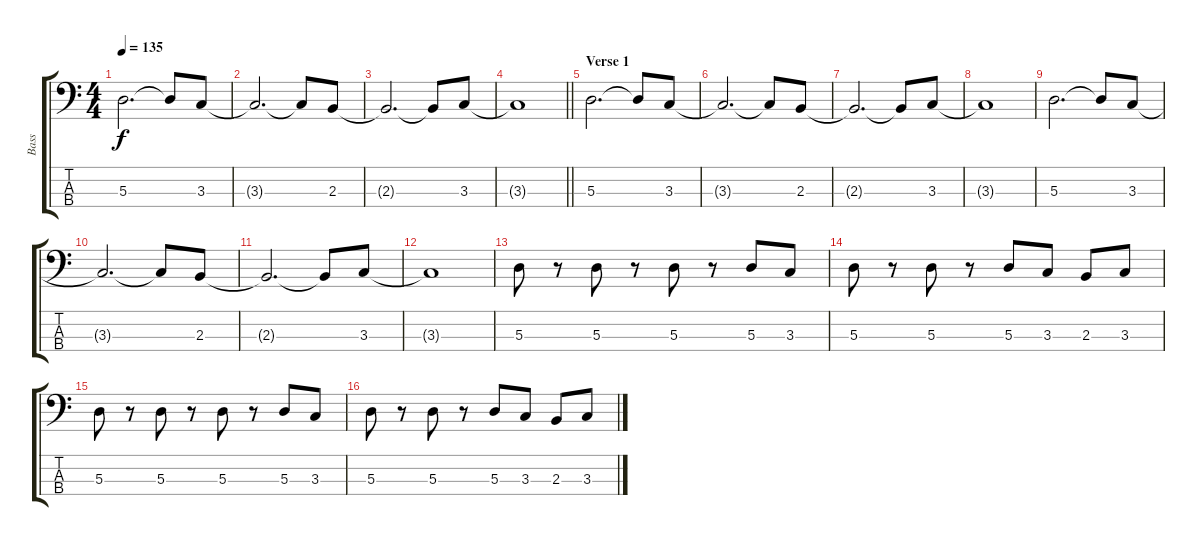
\track ("Bass" "Bass") {instrument electricbassfinger}
\staff {score tabs}
\tuning (G2 D2 A1 E1) {hide}
\ts (4 4)
\tempo 135
\clef f4
\ks c
5.3.2{d dy f} 5.3{t}.8 3.3.8 |
3.3{t}.2{d} 3.3{t}.8 2.3.8 |
2.3{t}.2{d} 2.3{t}.8 3.3.8 |
\barLineRight lightlight
3.3{t}.1 |
\section ("" "Verse 1")
5.3.2{d} 5.3{t}.8 3.3.8 |
3.3{t}.2{d} 3.3{t}.8 2.3.8 |
2.3{t}.2{d} 2.3{t}.8 3.3.8 |
3.3{t}.1 |
5.3.2{d} 5.3{t}.8 3.3.8 |
3.3{t}.2{d} 3.3{t}.8 2.3.8 |
2.3{t}.2{d} 2.3{t}.8 3.3.8 |
3.3{t}.1 |
5.3.8 r.8 5.3.8 r.8 5.3.8 r.8 5.3.8 3.3.8 |
5.3.8 r.8 5.3.8 r.8 5.3.8 3.3.8 2.3.8 3.3.8 |
5.3.8 r.8 5.3.8 r.8 5.3.8 r.8 5.3.8 3.3.8 |
5.3.8 r.8 5.3.8 r.8 5.3.8 3.3.8 2.3.8 3.3.8
